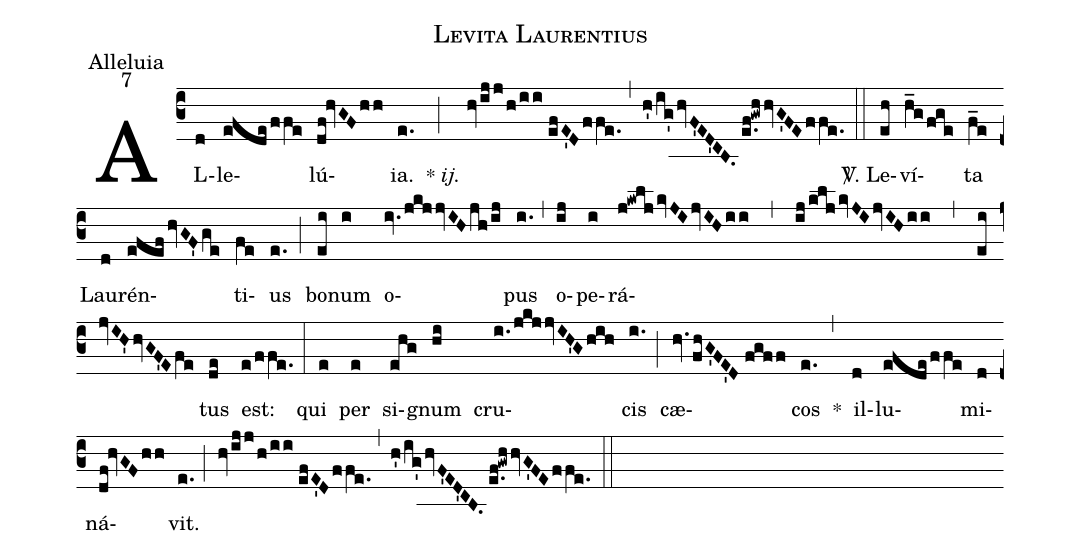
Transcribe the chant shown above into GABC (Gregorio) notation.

name:Levita Laurentius;
office-part:Alleluia;
mode:7;
%%
(c3) AL(d)le(efde/ffe)lú(df!hvGF/hh)ia.(e.) {*} <i>ij.</i>(;) (hv/ijj/h/ii//efE'D/ffe.) (,) (h'/ig'/hvF'ED'CB.//e.f!gwhhvG'FE/ffe.) (::)
<sp>V/</sp>. Le(eh)ví(h_g/fge)ta(f_e) Lau(d)rén(efef/hvGF'/ge)ti(fe)us(e.) (;) bo(ei)num(i) o(iv./jkjjvIH/jh/ij)pus(i.) (,) o(ij)pe(i)rá(j!kwlj/kvJI/jvIHii,ij/klj/kvJI/jvIHii,ei/jvIH'hvGF'Efe)tus(de) est:(e/ffe.) (:)
qui(e) per(e) si(ehg)gnum(hi) cru(i./jkjjvIH'G/hih)cis(i.) (;) cæ(hv.fhG'FE'D//fgff)cos(e.) *(,) il(d)lu(efde/ffe)mi(d)ná(df!hvGF/hh)vit.(e.) (;) (hv/ijj/h/ii//efE'D/ffe.) (,) (h'/ig'/hvF'ED'CB.//e.f!gwhhvG'FE/ffe.) (::)
